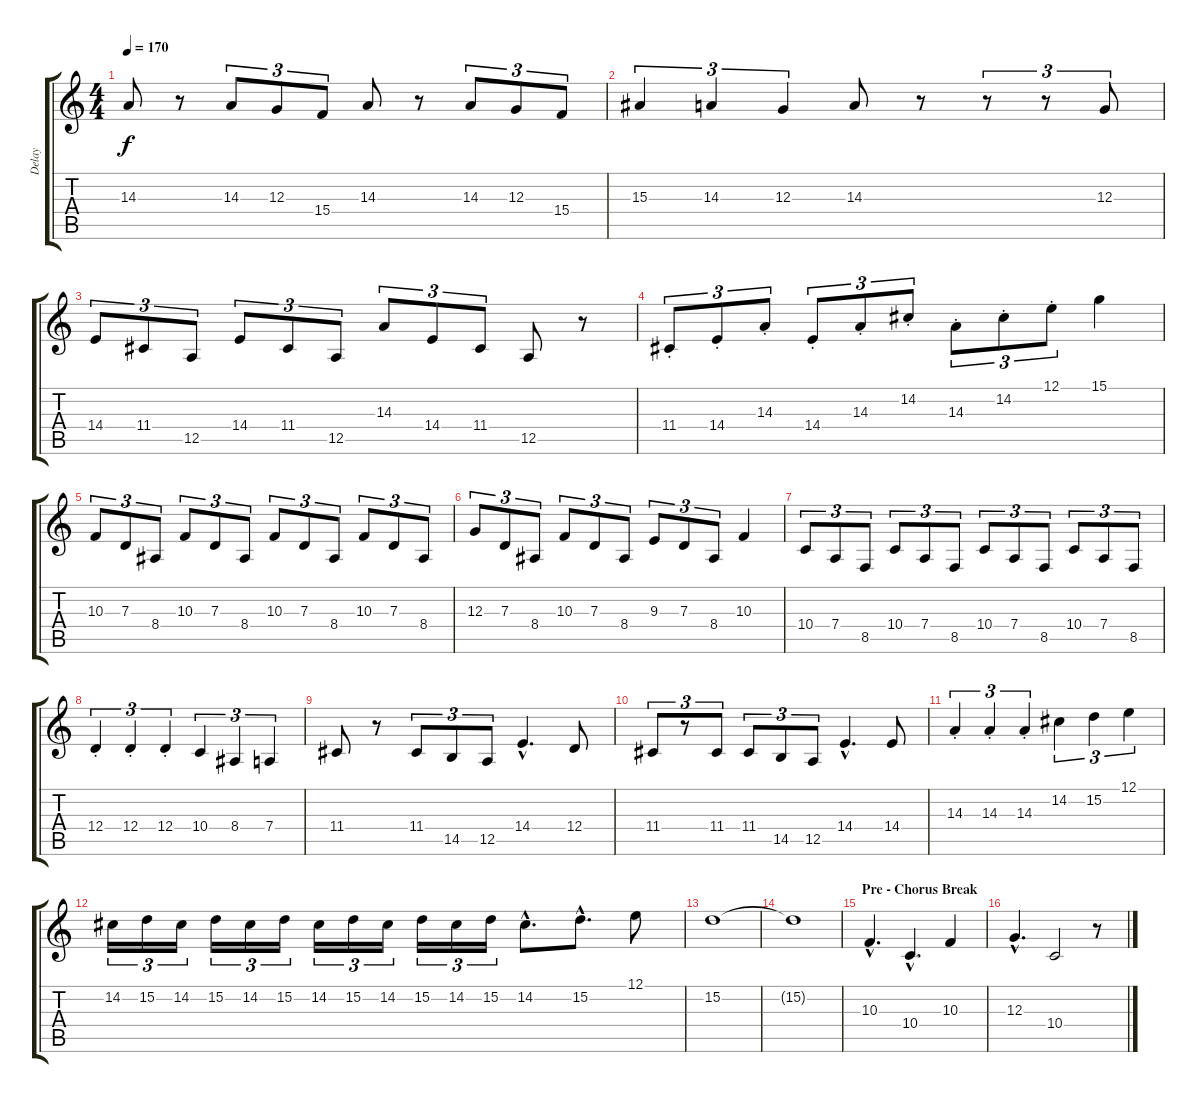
\track ("Delay" "Delay") {instrument pad2warm}
\staff {score tabs}
\tuning (E4 B3 G3 D3 A2 E2) {hide}
\ts (4 4)
\tempo 170
\clef g2
\ks c
14.3.8{dy f} r.8 14.3.8{tu (3 2)} 12.3.8{tu (3 2)} 15.4.8{tu (3 2)} 14.3.8 r.8 14.3.8{tu (3 2)} 12.3.8{tu (3 2)} 15.4.8{tu (3 2)} |
15.3.4{tu (3 2)} 14.3.4{tu (3 2)} 12.3.4{tu (3 2)} 14.3.8 r.8 r.8{tu (3 2)} r.8{tu (3 2)} 12.3.8{tu (3 2)} |
14.4.8{tu (3 2)} 11.4.8{tu (3 2)} 12.5.8{tu (3 2)} 14.4.8{tu (3 2)} 11.4.8{tu (3 2)} 12.5.8{tu (3 2)} 14.3.8{tu (3 2)} 14.4.8{tu (3 2)} 11.4.8{tu (3 2)} 12.5.8 r.8 |
11.4{st}.8{tu (3 2)} 14.4{st}.8{tu (3 2)} 14.3{st}.8{tu (3 2)} 14.4{st}.8{tu (3 2)} 14.3{st}.8{tu (3 2)} 14.2{st}.8{tu (3 2)} 14.3{st}.8{tu (3 2)} 14.2{st}.8{tu (3 2)} 12.1{st}.8{tu (3 2)} 15.1.4 |
10.3.8{tu (3 2)} 7.3.8{tu (3 2)} 8.4.8{tu (3 2)} 10.3.8{tu (3 2)} 7.3.8{tu (3 2)} 8.4.8{tu (3 2)} 10.3.8{tu (3 2)} 7.3.8{tu (3 2)} 8.4.8{tu (3 2)} 10.3.8{tu (3 2)} 7.3.8{tu (3 2)} 8.4.8{tu (3 2)} |
12.3.8{tu (3 2)} 7.3.8{tu (3 2)} 8.4.8{tu (3 2)} 10.3.8{tu (3 2)} 7.3.8{tu (3 2)} 8.4.8{tu (3 2)} 9.3.8{tu (3 2)} 7.3.8{tu (3 2)} 8.4.8{tu (3 2)} 10.3.4 |
10.4.8{tu (3 2)} 7.4.8{tu (3 2)} 8.5.8{tu (3 2)} 10.4.8{tu (3 2)} 7.4.8{tu (3 2)} 8.5.8{tu (3 2)} 10.4.8{tu (3 2)} 7.4.8{tu (3 2)} 8.5.8{tu (3 2)} 10.4.8{tu (3 2)} 7.4.8{tu (3 2)} 8.5.8{tu (3 2)} |
12.4{st}.4{tu (3 2)} 12.4{st}.4{tu (3 2)} 12.4{st}.4{tu (3 2)} 10.4.4{tu (3 2)} 8.4.4{tu (3 2)} 7.4.4{tu (3 2)} |
11.4.8 r.8 11.4.8{tu (3 2)} 14.5.8{tu (3 2)} 12.5.8{tu (3 2)} 14.4{hac}.4{d} 12.4.8 |
11.4.8{tu (3 2)} r.8{tu (3 2)} 11.4.8{tu (3 2)} 11.4.8{tu (3 2)} 14.5.8{tu (3 2)} 12.5.8{tu (3 2)} 14.4{hac}.4{d} 14.4.8 |
14.3{st}.4{tu (3 2)} 14.3{st}.4{tu (3 2)} 14.3{st}.4{tu (3 2)} 14.2.4{tu (3 2)} 15.2.4{tu (3 2)} 12.1.4{tu (3 2)} |
14.2.16{tu (3 2)} 15.2.16{tu (3 2)} 14.2.16{tu (3 2)} 15.2.16{tu (3 2)} 14.2.16{tu (3 2)} 15.2.16{tu (3 2)} 14.2.16{tu (3 2)} 15.2.16{tu (3 2)} 14.2.16{tu (3 2)} 15.2.16{tu (3 2)} 14.2.16{tu (3 2)} 15.2.16{tu (3 2)} 14.2{hac}.8{d} 15.2{hac}.8{d} 12.1.8 |
15.2.1 |
15.2{t}.1 |
\section ("" "Pre - Chorus Break")
10.3{hac}.4{d} 10.4{hac}.4{d} 10.3.4 |
12.3{hac}.4{d} 10.4.2 r.8
